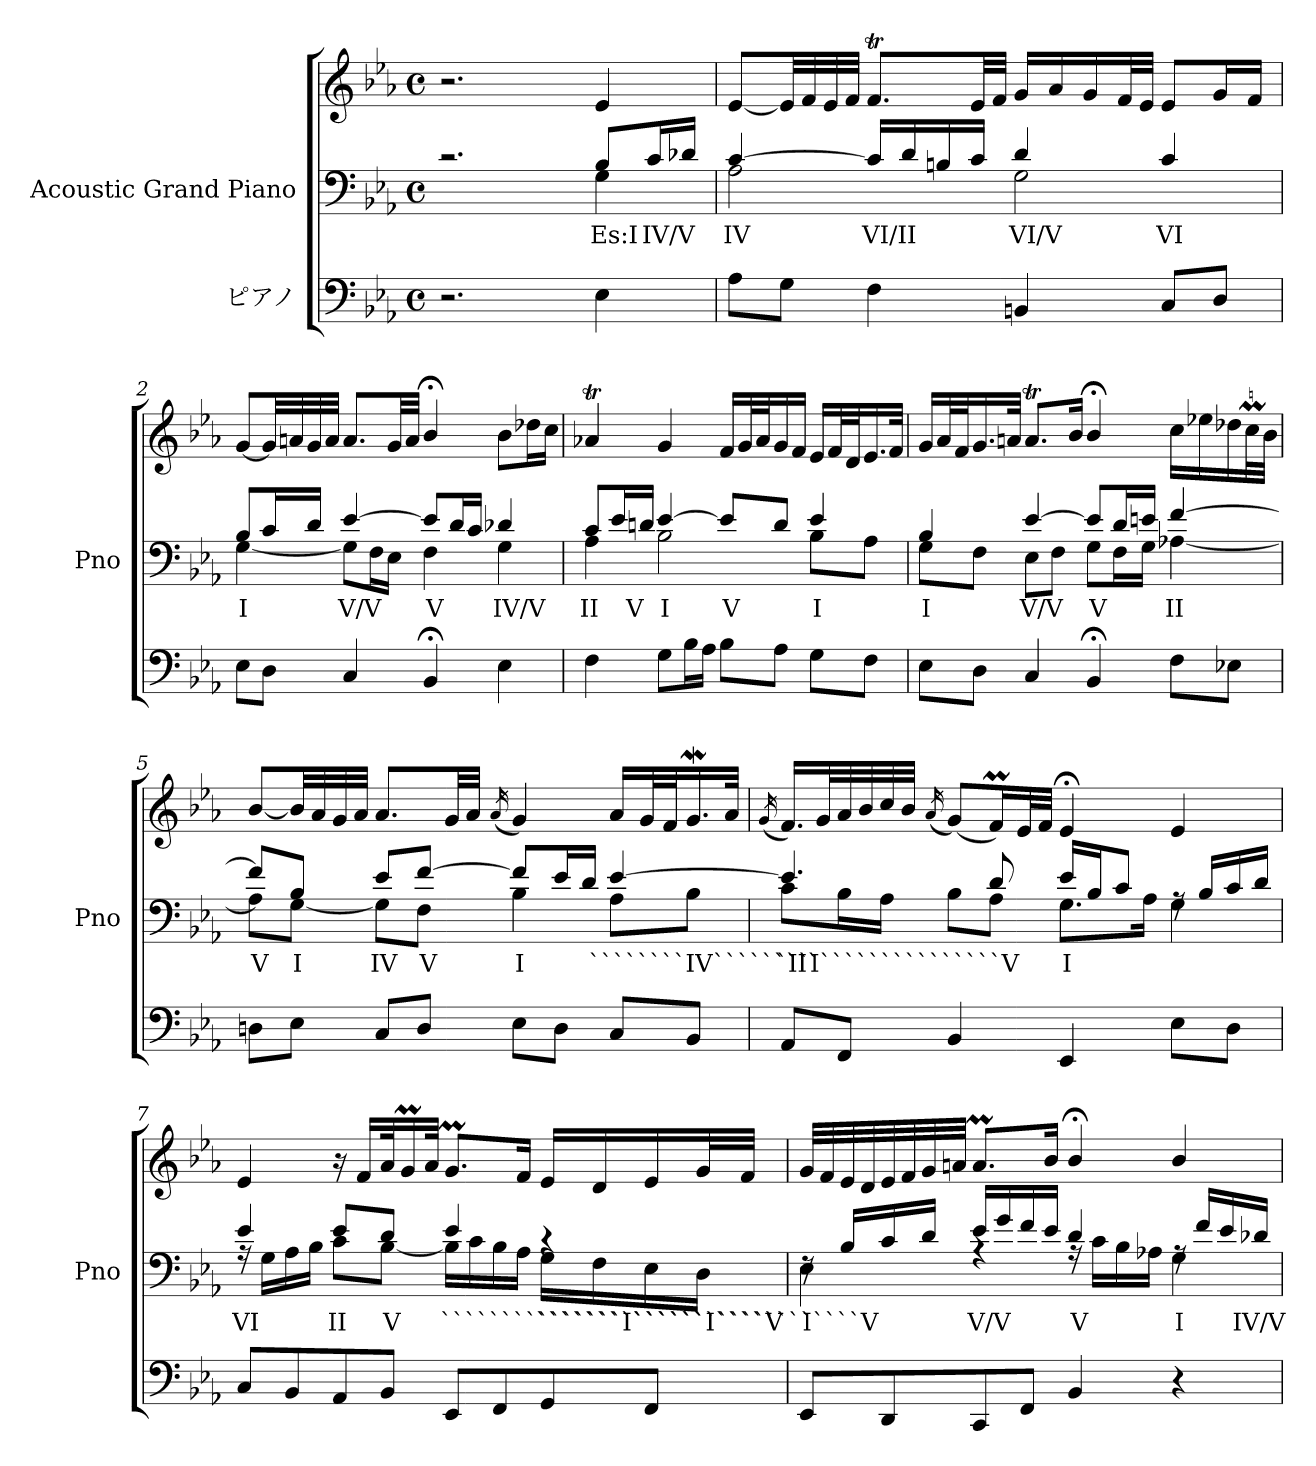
**kern	**kern	**text	**kern
*part2	*part1	*part1	*part1
*staff3	*staff2	*staff2	*staff1
*I"ピアノ	*I"Acoustic Grand Piano	*	*
*	*I'Pno	*	*
*clefF4	*clefF4	*	*clefG2
*k[b-e-a-]	*k[b-e-a-]	*	*k[b-e-a-]
*E-:	*E-:	*	*E-:
*M4/4	*M4/4	*	*M4/4
*met(c)	*met(c)	*	*met(c)
*MM120	*MM120	*	*MM120
=	=	=	=
*	*^	*	*
2.r	2.rc	2.ryy	.	2.r
!	!	!	!LO:LY:b	!
4E-\	8B-/L	4G\	Es:I	4e-/
!	!	!	!LO:LY:b	!
.	16c/L	.	IV/V	.
.	16d-X/JJ	.	.	.
=1	=1	=1	=1	=1
!	!	!	!LO:LY:b	!
8A-\L	[>4c/	2A-\	IV	[8e-/L
8G\J	.	.	.	32e-/LL]
.	.	.	.	32f/
.	.	.	.	32e-/
.	.	.	.	32f/JJJ
!	!	!	!LO:LY:b	!
4F\	16c/LL]	.	VI/II	8.fT/L
.	16d/	.	.	.
.	16Bn/	.	.	.
.	16c/JJ	.	.	32e-/LL
.	.	.	.	32f/JJJ
!	!	!	!LO:LY:b	!
4BBn/	4d/	2G\	VI/V	16g/LL
.	.	.	.	16a-/
.	.	.	.	16g/
.	.	.	.	32f/L
.	.	.	.	32e-/JJJ
!	!	!	!LO:LY:b	!
8C/L	4c/	.	VI	8e-/L
8D/J	.	.	.	16g/L
.	.	.	.	16f/JJ
=2	=2	=2	=2	=2
!	!	!	!LO:LY:b	!
8E-\L	8B-/L	[<4G\	I	[8g/L
8D\J	16c/L	.	.	32g/LL]
.	.	.	.	32an/
.	16d/JJ	.	.	32g/
.	.	.	.	32a/JJJ
!	!	!	!LO:LY:b	!
4C/	[>4e-/	8G\L]	V/V	8.a/L
.	.	16F\L	.	.
.	.	16E-\JJ	.	32g/LL
.	.	.	.	32a/JJJ
!	!	!	!LO:LY:b	!
4BB-;/	8e-/L]	4F\	V	4b-;</
.	16d/L	.	.	.
.	16c/JJ	.	.	.
!	!	!	!LO:LY:b	!
4E-\	4d-X/	4G\	IV/V	8b-\L
.	.	.	.	16dd-X\L
.	.	.	.	16cc\JJ
=3	=3	=3	=3	=3
!	!	!	!LO:LY:b	!
4F\	8c/L	4A-\	II	4a-XT/
.	16e-/L	.	.	.
!	!	!	!LO:LY:b	!
.	16dn/JJ	.	V	.
!	!	!	!LO:LY:b	!
8G\L	[>4e-/	2B-\	I	4g/
16B-\L	.	.	.	.
16A-\JJ	.	.	.	.
!	!	!	!LO:LY:b	!
8B-\L	8e-/L]	.	V	16f/LL
.	.	.	.	32g/L
.	.	.	.	32a-/J
8A-\J	8d/J	.	.	16g/
.	.	.	.	16f/JJ
!	!	!	!LO:LY:b	!
8G\L	4e-/	8B-\L	I	16e-/LL
.	.	.	.	32f/L
.	.	.	.	32d/J
8F\J	.	8A-\J	.	16.e-/
.	.	.	.	32f/JJk
!!LO:LB:g=z
=4	=4	=4	=4	=4
!	!	!	!LO:LY:b	!
8E-\L	4B-/	8G\L	I	16g/LL
.	.	.	.	32a-/L
.	.	.	.	32f/J
8D\J	.	8F\J	.	16.g/
.	.	.	.	32an/JJk
!	!	!	!LO:LY:b	!
4C/	[>4e-/	8E-\L	V/V	8.at/L
.	.	8F\J	.	.
.	.	.	.	16b-/Jk
!	!	!	!LO:LY:b	!
4BB-;/	8e-/L]	8G\L	V	4b-;</
.	16d/L	16F\L	.	.
.	16en/JJ	16G\JJ	.	.
!	!	!	!LO:LY:b	!
8F\L	[>4f/	[<4A-X\	II	16cc\LL
.	.	.	.	16ee-X\
8E-X\J	.	.	.	16dd-X\
.	.	.	.	32ccM\L
.	.	.	.	32b-\JJJ
=5	=5	=5	=5	=5
!	!	!	!LO:LY:b	!
8Dn\L	8f/L]	8A-\L]	V	[8b-/L
!	!	!	!LO:LY:b	!
8E-\J	8B-/J	[<8G\J	I	32b-/LL]
.	.	.	.	32a-/
.	.	.	.	32g/
.	.	.	.	32a-/JJJ
!	!	!	!LO:LY:b	!
8C/L	8e-/L	8G\L]	IV	8.a-/L
!	!	!	!LO:LY:b	!
8D/J	[>8f/J	8F\J	V	.
.	.	.	.	32g/LL
.	.	.	.	32a-/JJJ
.	.	.	.	(<16qa-/
!	!	!	!LO:LY:b	!
8E-\L	8f/L]	4B-\	I	4g/)
8D\J	16e-/L	.	.	.
.	16d/JJ	.	.	.
!	!	!	!LO:LY:b	!
8C/L	[>4e-/	8A-\L	````````IV````````I	16a-/LL
.	.	.	.	32g/L
.	.	.	.	32f/J
8BB-/J	.	8B-\J	.	16.gW/
.	.	.	.	32a-/JJk
=6	=6	=6	=6	=6
.	.	.	.	(<16qg/
!	!	!	!LO:LY:b	!
8AA-/L	4.e-/]	8c\L	`II````````````````V	16.f/LL)
.	.	.	.	32g/L
8FF/J	.	16B-\L	.	32a-/
.	.	.	.	32b-/
.	.	16A-\JJ	.	32cc/
.	.	.	.	32b-/JJJ
.	.	.	.	(<16qa-/
4BB-/	.	8B-\L	.	(<8g/L)
.	8d/	8A-\J	.	16fM/L)
.	.	.	.	32e-/L
.	.	.	.	32f/JJJ
!	!	!	!LO:LY:b	!
4EE-/	16e-/LL	8.G\L	I	4e-;/
.	16B-/J	.	.	.
.	8c/J	.	.	.
.	.	16A-\Jk	.	.
8E-\L	16rA	4G\	.	4e-/
.	16B-/LL	.	.	.
8D\J	16c/	.	.	.
.	16d/JJ	.	.	.
!!LO:PB:g=z
=7	=7	=7	=7	=7
!	!	!	!LO:LY:b	!
8C/L	4e-/	16rA	VI	4e-/
.	.	16G\LL	.	.
8BB-/	.	16A-\	.	.
.	.	16B-\JJ	.	.
!	!	!	!LO:LY:b	!
8AA-/	8e-/L	8c\L	II	16r
.	.	.	.	16f/LL
!	!	!	!LO:LY:b	!
8BB-/J	8d/J	[<8B-\J	V	32a-/k
.	.	.	.	16gm/
.	.	.	.	32a-/JJk
!	!	!	!LO:LY:b	!
8EE-/L	4e-/	16B-\LL]	```````````````I```````````V	8.gm/L
.	.	16c\	.	.
8FF/	.	16B-\	.	.
.	.	16A-\JJ	.	16f/Jk
!	!	!	!LO:LY:b	!
8GG/	4rc	16G\LL	``````````````I````````````V	16e-/LL
.	.	16F\	.	16d/
8FF/J	.	16E-\	.	16e-/
.	.	16D\JJ	.	32g/L
.	.	.	.	32f/JJJ
=8	=8	=8	=8	=8
!	!	!	!LO:LY:b	!
8EE-/L	16rF	4E-\	I	32g/LLL
.	.	.	.	32f/
.	16B-/LL	.	.	32e-/
.	.	.	.	32d/
8DD/	16c/	.	.	32e-/
.	.	.	.	32f/
.	16d/JJ	.	.	32g/
.	.	.	.	32an/JJJ
!	!	!	!LO:LY:b	!
8CC/	16e-/LL	4rA	V/V	8.am/L
.	16g/	.	.	.
8FF/J	16f/	.	.	.
.	16e-/JJ	.	.	16b-/Jk
!	!	!	!LO:LY:b	!
4BB-/	4d/	16rA	V	4b-;</
.	.	16c\LL	.	.
.	.	16B-\	.	.
.	.	16A-X\JJ	.	.
!	!	!	!LO:LY:b	!
4r	16rA	4G\	I	4b-/
.	16f/LL	.	.	.
.	16e-/	.	.	.
!	!	!	!LO:LY:b	!
.	16d-X/JJ	.	IV/V	.
*	*v	*v	*	*
=	=	=	=
*-	*-	*-	*-
